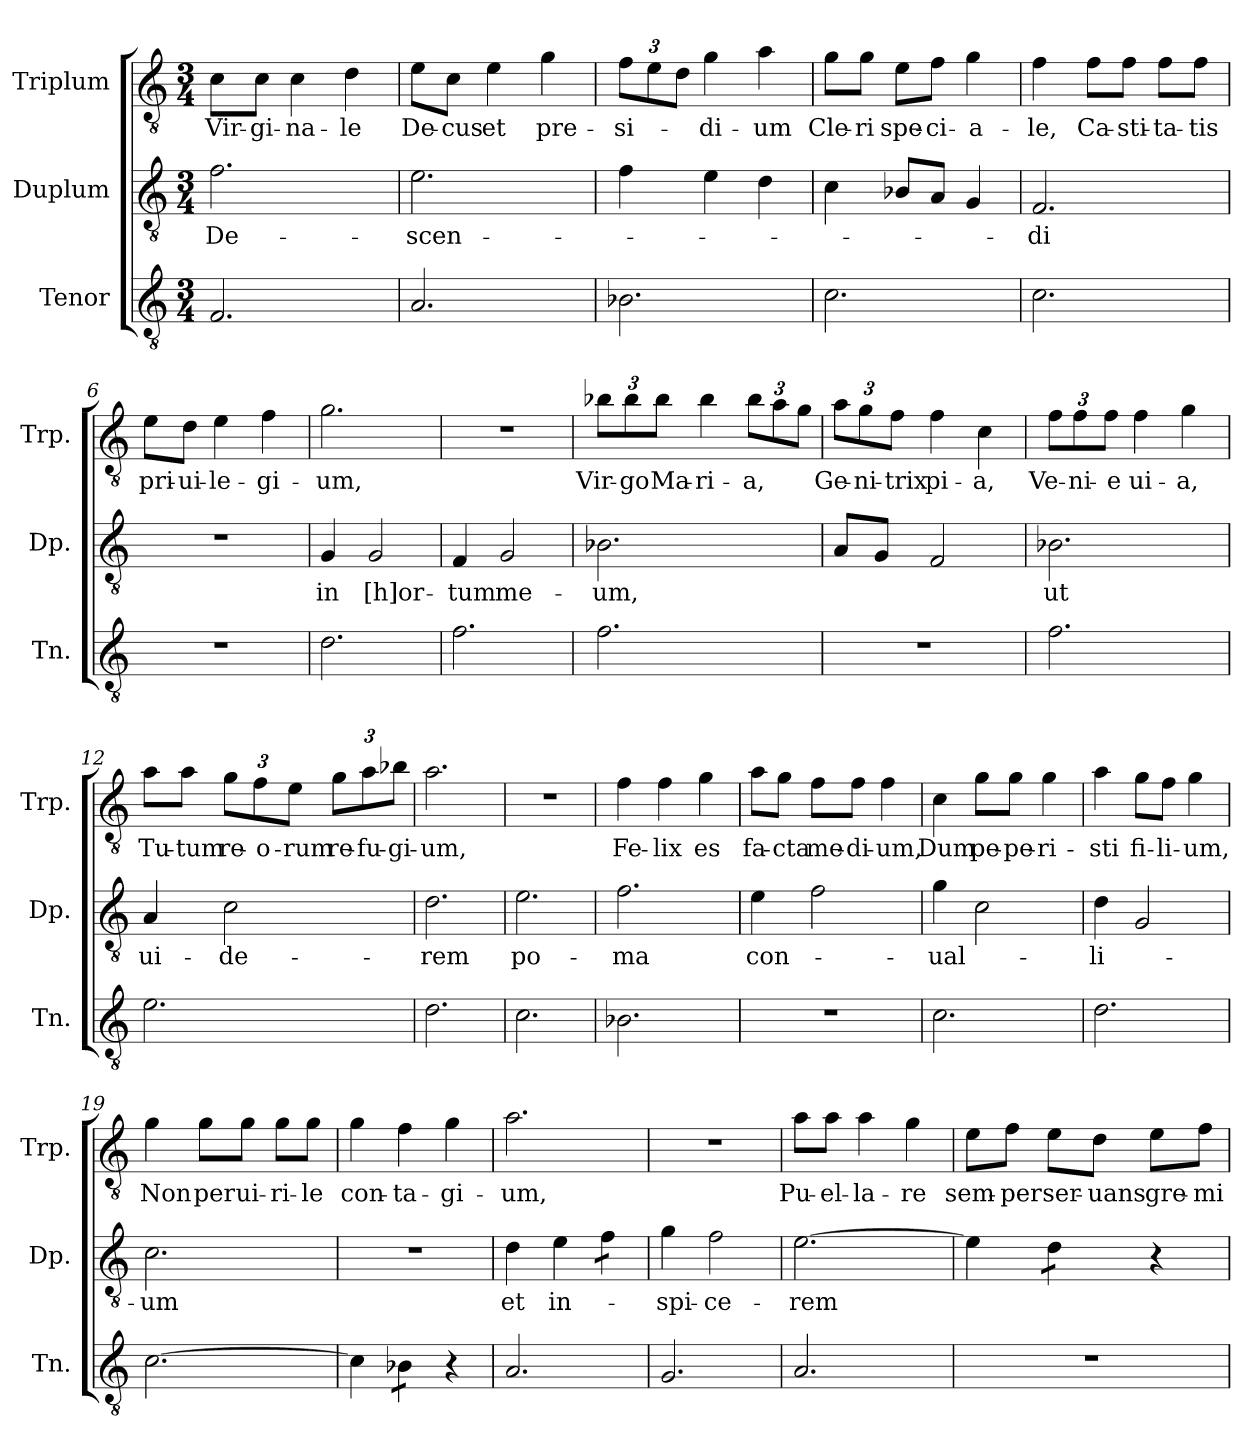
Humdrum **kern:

**kern	**kern	**text	**kern	**text
*part3	*part2	*part2	*part1	*part1
*staff3	*staff2	*staff2	*staff1	*staff1
*I"Tenor	*I"Duplum	*	*I"Triplum	*
*I'Tn.	*I'Dp.	*	*I'Trp.	*
*clefGv2	*clefGv2	*	*clefGv2	*
*k[]	*k[]	*	*k[]	*
*M3/4	*M3/4	*	*M3/4	*
=1	=1	=1	=1	=1
!	!	!LO:LY:b	!	!LO:LY:b
2.F/	2.f\	De-	8c\L	Vir-
!	!	!	!	!LO:LY:b
.	.	.	8c\J	-gi-
!	!	!	!	!LO:LY:b
.	.	.	4c\	-na-
!	!	!	!	!LO:LY:b
.	.	.	4d\	-le
=2	=2	=2	=2	=2
!	!	!LO:LY:b	!	!LO:LY:b
2.A/	2.e\	-scen-	8e\L	De-
!	!	!	!	!LO:LY:b
.	.	.	8c\J	-cus
!	!	!	!	!LO:LY:b
.	.	.	4e\	et
!	!	!	!	!LO:LY:b
.	.	.	4g\	pre-
=3	=3	=3	=3	=3
*	*	*	*Xbrackettup	*
!	!	!	!	!LO:LY:b
2.B-X\	4f\	.	12f\L	-si-
.	.	.	12e\	.
.	.	.	12d\J	.
!	!	!	!	!LO:LY:b
.	4e\	.	4g\	-di-
!	!	!	!	!LO:LY:b
.	4d\	.	4a\	-um
=4	=4	=4	=4	=4
!	!	!	!	!LO:LY:b
2.c\	4c\	.	8g\L	Cle-
!	!	!	!	!LO:LY:b
.	.	.	8g\J	-ri
!	!	!	!	!LO:LY:b
.	8B-X/L	.	8e\L	spe-
!	!	!	!	!LO:LY:b
.	8A/J	.	8f\J	-ci-
!	!	!	!	!LO:LY:b
.	4G/	.	4g\	-a-
=5	=5	=5	=5	=5
!	!	!LO:LY:b	!	!LO:LY:b
2.c\	2.F/	-di	4f\	-le,
!	!	!	!	!LO:LY:b
.	.	.	8f\L	Ca-
!	!	!	!	!LO:LY:b
.	.	.	8f\J	-sti-
!	!	!	!	!LO:LY:b
.	.	.	8f\L	-ta-
!	!	!	!	!LO:LY:b
.	.	.	8f\J	-tis
=6	=6	=6	=6	=6
!	!	!	!	!LO:LY:b
2.r	2.r	.	8e\L	pri-
!	!	!	!	!LO:LY:b
.	.	.	8d\J	-ui-
!	!	!	!	!LO:LY:b
.	.	.	4e\	-le-
!	!	!	!	!LO:LY:b
.	.	.	4f\	-gi-
!!LO:LB:g=z
=7	=7	=7	=7	=7
!	!	!LO:LY:b	!	!LO:LY:b
2.d\	4G/	in	2.g\	-um,
!	!	!LO:LY:b	!	!
.	2G/	[h]or-	.	.
=8	=8	=8	=8	=8
!	!	!LO:LY:b	!	!
2.f\	4F/	-tum	2.r	.
!	!	!LO:LY:b	!	!
.	2G/	me-	.	.
=9	=9	=9	=9	=9
!	!	!LO:LY:b	!	!LO:LY:b
2.f\	2.B-X\	-um,	12b-X\L	Vir-
!	!	!	!	!LO:LY:b
.	.	.	12b-\	-go
!	!	!	!	!LO:LY:b
.	.	.	12b-\J	Ma-
!	!	!	!	!LO:LY:b
.	.	.	4b-\	-ri-
!	!	!	!	!LO:LY:b
.	.	.	12b-\L	-a,
.	.	.	12a\	.
.	.	.	12g\J	.
=10	=10	=10	=10	=10
!	!	!	!	!LO:LY:b
2.r	8A/L	.	12a\L	Ge-
!	!	!	!	!LO:LY:b
.	.	.	12g\	-ni-
.	8G/J	.	.	.
!	!	!	!	!LO:LY:b
.	.	.	12f\J	-trix
!	!	!	!	!LO:LY:b
.	2F/	.	4f\	pi-
!	!	!	!	!LO:LY:b
.	.	.	4c\	-a,
=11	=11	=11	=11	=11
!	!	!LO:LY:b	!	!LO:LY:b
2.f\	2.B-X\	ut	12f\L	Ve-
!	!	!	!	!LO:LY:b
.	.	.	12f\	-ni-
!	!	!	!	!LO:LY:b
.	.	.	12f\J	-e
!	!	!	!	!LO:LY:b
.	.	.	4f\	ui-
!	!	!	!	!LO:LY:b
.	.	.	4g\	-a,
=12	=12	=12	=12	=12
!	!	!LO:LY:b	!	!LO:LY:b
2.e\	4A/	ui-	8a\L	Tu-
!	!	!	!	!LO:LY:b
.	.	.	8a\J	-tum
!	!	!LO:LY:b	!	!LO:LY:b
.	2c\	-de-	12g\L	re-
!	!	!	!	!LO:LY:b
.	.	.	12f\	-o-
!	!	!	!	!LO:LY:b
.	.	.	12e\J	-rum
!	!	!	!	!LO:LY:b
.	.	.	12g\L	re-
!	!	!	!	!LO:LY:b
.	.	.	12a\	-fu-
!	!	!	!	!LO:LY:b
.	.	.	12b-X\J	-gi-
!!LO:LB:g=z
=13	=13	=13	=13	=13
!	!	!LO:LY:b	!	!LO:LY:b
2.d\	2.d\	-rem	2.a\	-um,
=14	=14	=14	=14	=14
!	!	!LO:LY:b	!	!
2.c\	2.e\	po-	2.r	.
=15	=15	=15	=15	=15
!	!	!LO:LY:b	!	!LO:LY:b
2.B-X\	2.f\	-ma	4f\	Fe-
!	!	!	!	!LO:LY:b
.	.	.	4f\	-lix
!	!	!	!	!LO:LY:b
.	.	.	4g\	es
=16	=16	=16	=16	=16
!	!	!LO:LY:b	!	!LO:LY:b
2.r	4e\	con-	8a\L	fa-
!	!	!	!	!LO:LY:b
.	.	.	8g\J	-cta
!	!	!	!	!LO:LY:b
.	2f\	.	8f\L	me-
!	!	!	!	!LO:LY:b
.	.	.	8f\J	-di-
!	!	!	!	!LO:LY:b
.	.	.	4f\	-um,
=17	=17	=17	=17	=17
!	!	!LO:LY:b	!	!LO:LY:b
2.c\	4g\	-ual-	4c\	Dum
!	!	!	!	!LO:LY:b
.	2c\	.	8g\L	pe-
!	!	!	!	!LO:LY:b
.	.	.	8g\J	-pe-
!	!	!	!	!LO:LY:b
.	.	.	4g\	-ri-
=18	=18	=18	=18	=18
!	!	!LO:LY:b	!	!LO:LY:b
2.d\	4d\	-li-	4a\	-sti
!	!	!	!	!LO:LY:b
.	2G/	.	8g\L	fi-
!	!	!	!	!LO:LY:b
.	.	.	8f\J	-li-
!	!	!	!	!LO:LY:b
.	.	.	4g\	-um,
=19	=19	=19	=19	=19
!	!	!LO:LY:b	!	!LO:LY:b
[2.c\	2.c\	-um	4g\	Non
!	!	!	!	!LO:LY:b
.	.	.	8g\L	per
!	!	!	!	!LO:LY:b
.	.	.	8g\J	ui-
!	!	!	!	!LO:LY:b
.	.	.	8g\L	-ri-
!	!	!	!	!LO:LY:b
.	.	.	8g\J	-le
=20	=20	=20	=20	=20
!	!	!	!	!LO:LY:b
4c\]	2.r	.	4g\	con-
!	!	!	!	!LO:LY:b
*tremolo	*	*	*	*
8B-X\L	.	.	4f\	-ta-
8B-X\J	.	.	.	.
*Xtremolo	*	*	*	*
!	!	!	!	!LO:LY:b
4r	.	.	4g\	-gi-
!!LO:LB:g=z
=21	=21	=21	=21	=21
!	!	!LO:LY:b	!	!LO:LY:b
2.A/	4d\	et	2.a\	-um,
!	!	!LO:LY:b	!	!
.	4e\	in-	.	.
*	*tremolo	*	*	*
.	8f\L	.	.	.
.	8f\J	.	.	.
*	*Xtremolo	*	*	*
=22	=22	=22	=22	=22
!	!	!LO:LY:b	!	!
2.G/	4g\	-spi-	2.r	.
!	!	!LO:LY:b	!	!
.	2f\	-ce-	.	.
=23	=23	=23	=23	=23
!	!	!LO:LY:b	!	!LO:LY:b
2.A/	[2.e\	-rem	8a\L	Pu-
!	!	!	!	!LO:LY:b
.	.	.	8a\J	-el-
!	!	!	!	!LO:LY:b
.	.	.	4a\	-la-
!	!	!	!	!LO:LY:b
.	.	.	4g\	-re
=24	=24	=24	=24	=24
!	!	!	!	!LO:LY:b
2.r	4e\]	.	8e\L	sem-
!	!	!	!	!LO:LY:b
.	.	.	8f\J	-per
!	!	!	!	!LO:LY:b
*	*tremolo	*	*	*
.	8d\L	.	8e\L	ser-
!	!	!	!	!LO:LY:b
.	8d\J	.	8d\J	-uans
*	*Xtremolo	*	*	*
!	!	!	!	!LO:LY:b
.	4r	.	8e\L	gre-
!	!	!	!	!LO:LY:b
.	.	.	8f\J	-mi-
=	=	=	=	=
*-	*-	*-	*-	*-
